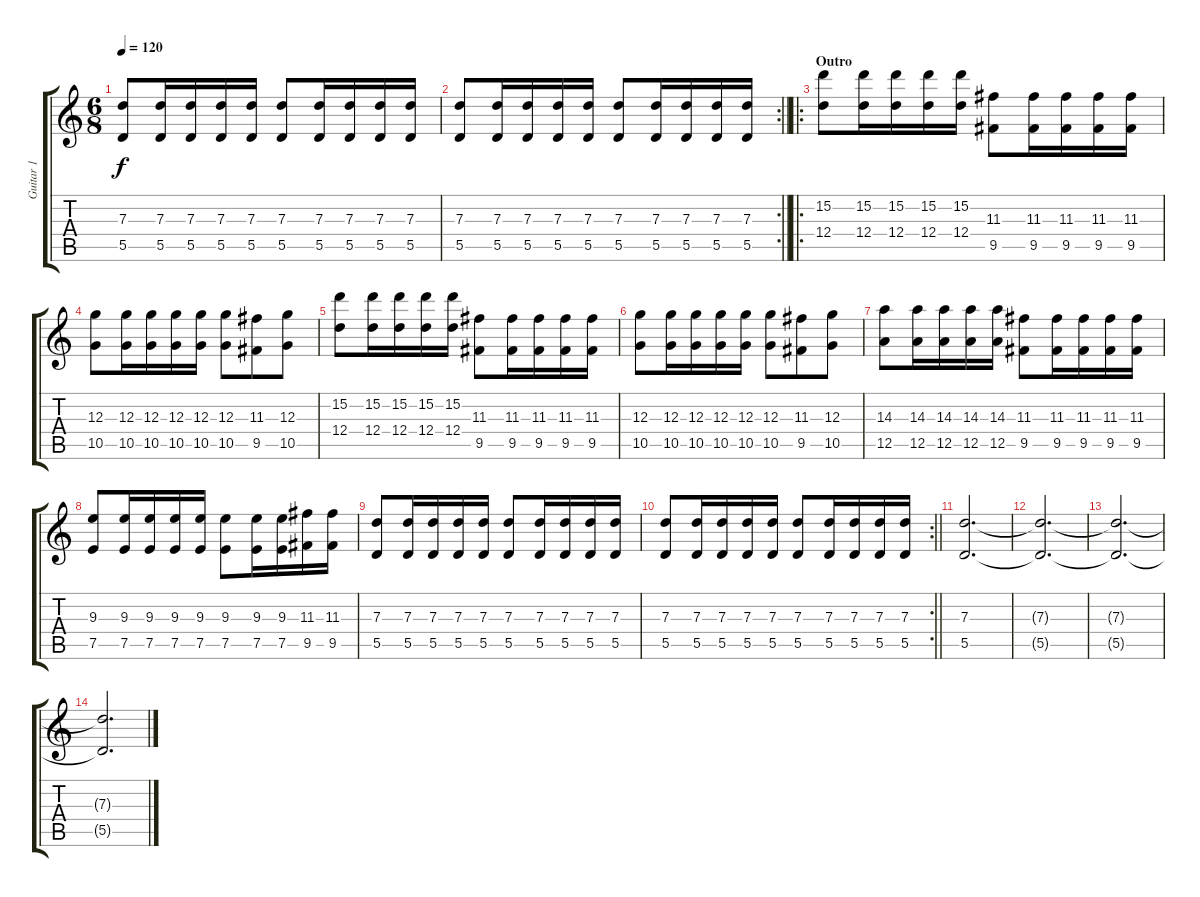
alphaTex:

\track ("Guitar 1" "Guitar 1") {instrument distortionguitar}
\staff {score tabs}
\tuning (E4 B3 G3 D3 A2 D2) {hide}
\ts (6 8)
\tempo 120
\clef g2
\ks c
(7.3 5.5).8{dy f} (7.3 5.5).16 (7.3 5.5).16 (7.3 5.5).16 (7.3 5.5).16 (7.3 5.5).8 (7.3 5.5).16 (7.3 5.5).16 (7.3 5.5).16 (7.3 5.5).16 |
\rc 2
\barLineRight lightlight
(7.3 5.5).8 (7.3 5.5).16 (7.3 5.5).16 (7.3 5.5).16 (7.3 5.5).16 (7.3 5.5).8 (7.3 5.5).16 (7.3 5.5).16 (7.3 5.5).16 (7.3 5.5).16 |
\ro
\section ("" "Outro")
(15.2 12.4).8{instrument distortionguitar} (15.2 12.4).16 (15.2 12.4).16 (15.2 12.4).16 (15.2 12.4).16 (11.3 9.5).8 (11.3 9.5).16 (11.3 9.5).16 (11.3 9.5).16 (11.3 9.5).16 |
(12.3 10.5).8 (12.3 10.5).16 (12.3 10.5).16 (12.3 10.5).16 (12.3 10.5).16 (12.3 10.5).8 (11.3 9.5).8 (12.3 10.5).8 |
(15.2 12.4).8{instrument distortionguitar} (15.2 12.4).16 (15.2 12.4).16 (15.2 12.4).16 (15.2 12.4).16 (11.3 9.5).8 (11.3 9.5).16 (11.3 9.5).16 (11.3 9.5).16 (11.3 9.5).16 |
(12.3 10.5).8 (12.3 10.5).16 (12.3 10.5).16 (12.3 10.5).16 (12.3 10.5).16 (12.3 10.5).8 (11.3 9.5).8 (12.3 10.5).8 |
(14.3 12.5).8 (14.3 12.5).16 (14.3 12.5).16 (14.3 12.5).16 (14.3 12.5).16 (11.3 9.5).8 (11.3 9.5).16 (11.3 9.5).16 (11.3 9.5).16 (11.3 9.5).16 |
(9.3 7.5).8 (9.3 7.5).16 (9.3 7.5).16 (9.3 7.5).16 (9.3 7.5).16 (9.3 7.5).8 (9.3 7.5).16 (9.3 7.5).16 (11.3 9.5).16 (11.3 9.5).16 |
(7.3 5.5).8 (7.3 5.5).16 (7.3 5.5).16 (7.3 5.5).16 (7.3 5.5).16 (7.3 5.5).8 (7.3 5.5).16 (7.3 5.5).16 (7.3 5.5).16 (7.3 5.5).16 |
\rc 2
\barLineRight lightlight
(7.3 5.5).8 (7.3 5.5).16 (7.3 5.5).16 (7.3 5.5).16 (7.3 5.5).16 (7.3 5.5).8 (7.3 5.5).16 (7.3 5.5).16 (7.3 5.5).16 (7.3 5.5).16 |
(7.3 5.5).2{d} |
(7.3{t} 5.5{t}).2{d} |
(7.3{t} 5.5{t}).2{d} |
(7.3{t} 5.5{t}).2{d}
